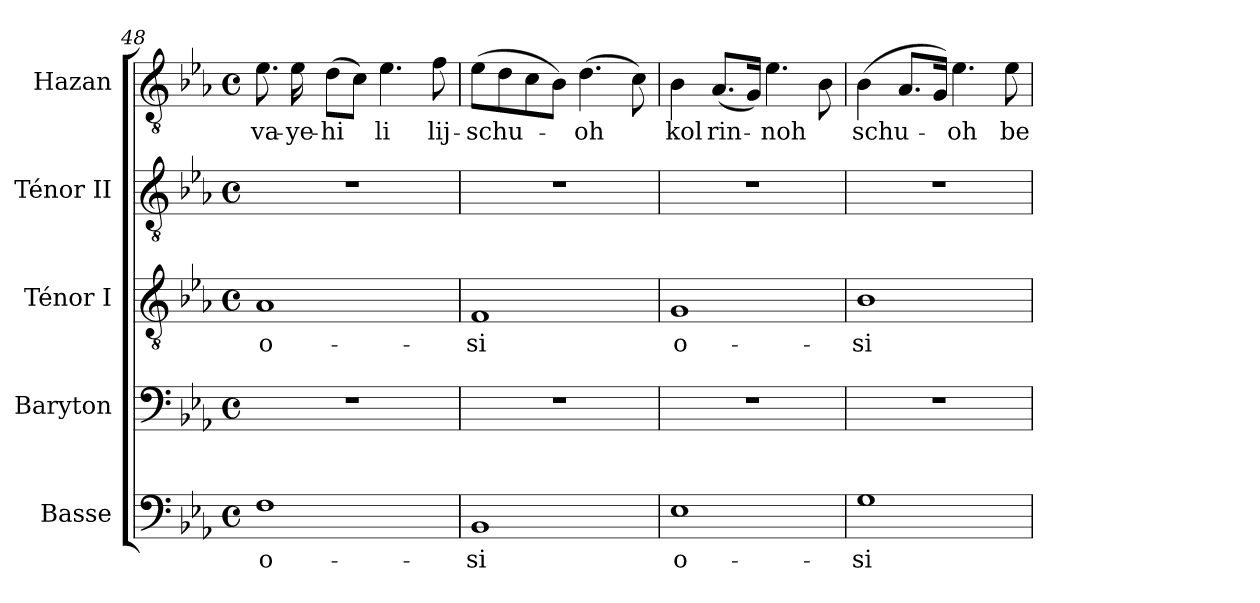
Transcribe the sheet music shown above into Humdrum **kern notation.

**kern	**text	**kern	**kern	**text	**kern	**kern	**text
*part5	*part5	*part4	*part3	*part3	*part2	*part1	*part1
*staff5	*staff5	*staff4	*staff3	*staff3	*staff2	*staff1	*staff1
*I"Basse	*	*I"Baryton	*I"Ténor I	*	*I"Ténor II	*I"Hazan	*
*I'B.	*	*I'Bar.	*I'T. I	*	*I'T. II	*I'H.	*
*clefF4	*	*clefF4	*clefGv2	*	*clefGv2	*clefGv2	*
*	*	*	*ITrd7c12	*	*ITrd7c12	*ITrd7c12	*
*k[b-e-a-]	*	*k[b-e-a-]	*k[b-e-a-]	*	*k[b-e-a-]	*k[b-e-a-]	*
*E-:	*	*E-:	*E-:	*	*E-:	*E-:	*
*M4/4	*	*M4/4	*M4/4	*	*M4/4	*M4/4	*
*met(c)	*	*met(c)	*met(c)	*	*met(c)	*met(c)	*
=48	=48	=48	=48	=48	=48	=48	=48
!	!LO:LY:b:color=#000000	!	!	!	!	!	!
!	!	!	!	!LO:LY:b:color=#000000	!	!	!
!	!	!	!	!	!	!	!LO:LY:b:color=#000000
1Fi	o-	1r	1AA-i	o-	1r	8.E-i\	va-
!	!	!	!	!	!	!	!LO:LY:b:color=#000000
.	.	.	.	.	.	16E-i\	-ye-
!	!	!	!	!	!	!	!LO:LY:b:color=#000000
.	.	.	.	.	.	(8Di\L	-hi
.	.	.	.	.	.	8Ci\J)	.
!	!	!	!	!	!	!	!LO:LY:b:color=#000000
.	.	.	.	.	.	4.E-i\	li
!	!	!	!	!	!	!	!LO:LY:b:color=#000000
.	.	.	.	.	.	8Fi\	lij-
!!LO:PB:g=z
=49	=49	=49	=49	=49	=49	=49	=49
!	!LO:LY:b:color=#000000	!	!	!	!	!	!
!	!	!	!	!LO:LY:b:color=#000000	!	!	!
!	!	!	!	!	!	!	!LO:LY:b:color=#000000
1BB-i	-si	1r	1FFi	-si	1r	(8E-i\L	-schu-
.	.	.	.	.	.	8Di\	.
.	.	.	.	.	.	8Ci\	.
.	.	.	.	.	.	8BB-i\J)	.
!	!	!	!	!	!	!	!LO:LY:b:color=#000000
.	.	.	.	.	.	(4.Di\	-oh
.	.	.	.	.	.	8Ci\)	.
=50	=50	=50	=50	=50	=50	=50	=50
!	!LO:LY:b:color=#000000	!	!	!	!	!	!
!	!	!	!	!LO:LY:b:color=#000000	!	!	!
!	!	!	!	!	!	!	!LO:LY:b:color=#000000
1E-i	o-	1r	1GGi	o-	1r	4BB-i\	kol
!	!	!	!	!	!	!	!LO:LY:b:color=#000000
.	.	.	.	.	.	(8.AA-i/L	rin-
.	.	.	.	.	.	16GGi/Jk)	.
!	!	!	!	!	!	!	!LO:LY:b:color=#000000
.	.	.	.	.	.	4.E-i\	-noh
.	.	.	.	.	.	8BB-i\	.
=51	=51	=51	=51	=51	=51	=51	=51
!	!LO:LY:b:color=#000000	!	!	!	!	!	!
!	!	!	!	!LO:LY:b:color=#000000	!	!	!
!	!	!	!	!	!	!	!LO:LY:b:color=#000000
1Gi	-si	1r	1BB-i	-si	1r	(4BB-i\	schu-
.	.	.	.	.	.	8.AA-i/L	.
.	.	.	.	.	.	16GGi/Jk)	.
!	!	!	!	!	!	!	!LO:LY:b:color=#000000
.	.	.	.	.	.	4.E-i\	-oh
!	!	!	!	!	!	!	!LO:LY:b:color=#000000
.	.	.	.	.	.	8E-i\	be-
=	=	=	=	=	=	=	=
*-	*-	*-	*-	*-	*-	*-	*-
